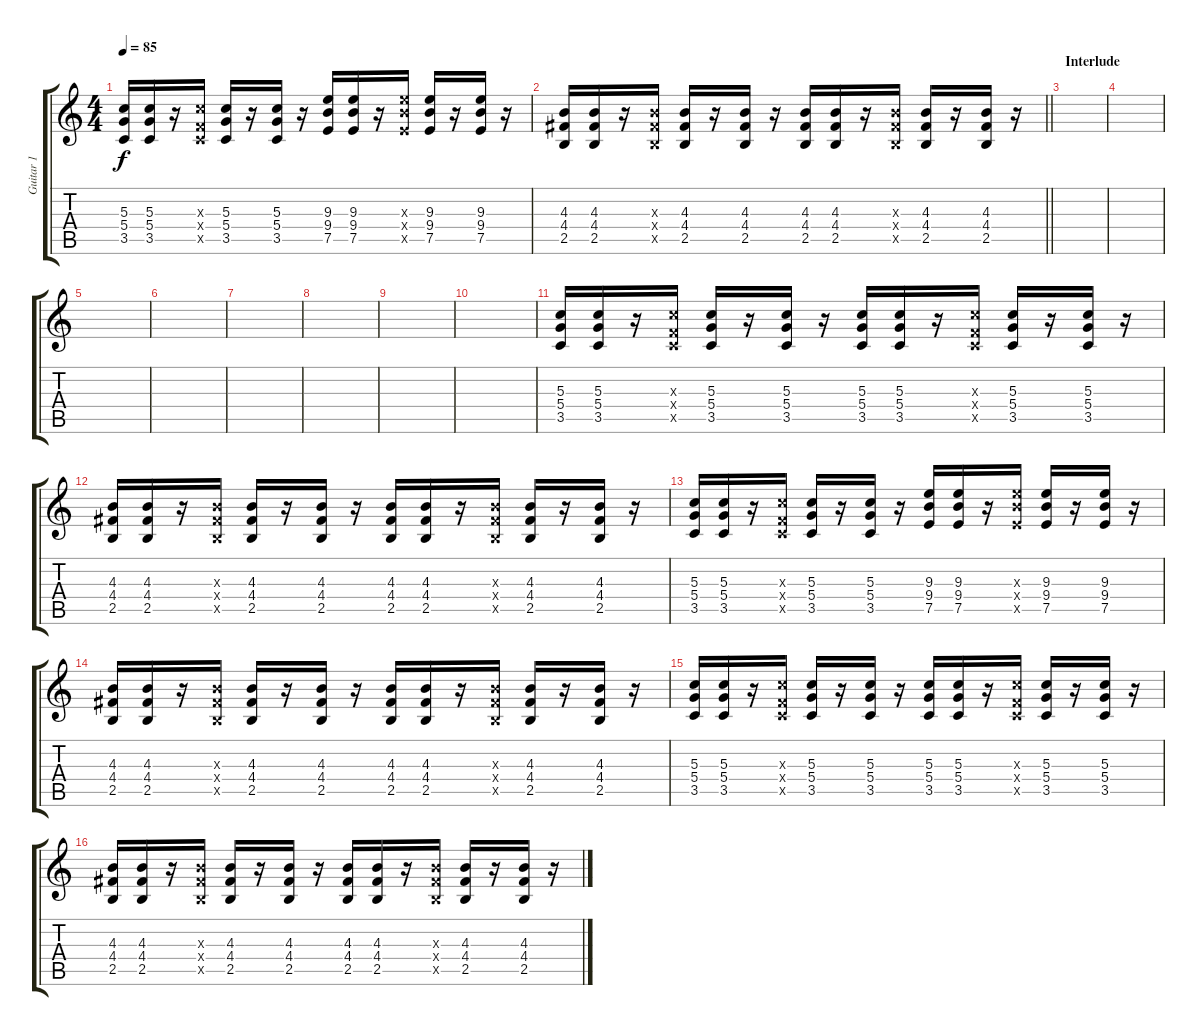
\track ("Guitar 1" "Guitar 1") {instrument distortionguitar}
\staff {score tabs}
\tuning (E4 B3 G3 D3 A2 D2) {hide}
\ts (4 4)
\tempo 85
\clef g2
\ks c
(5.3 5.4 3.5).16{dy f} (5.3 5.4 3.5).16 r.16 (5.3{x} 3.4{x} 3.5{x}).16 (5.3 5.4 3.5).16 r.16 (5.3 5.4 3.5).16 r.16 (9.3 9.4 7.5).16 (9.3 9.4 7.5).16 r.16 (9.3{x} 9.4{x} 7.5{x}).16 (9.3 9.4 7.5).16 r.16 (9.3 9.4 7.5).16 r.16 |
\barLineRight lightlight
(4.3 4.4 2.5).16 (4.3 4.4 2.5).16 r.16 (4.3{x} 4.4{x} 2.5{x}).16 (4.3 4.4 2.5).16 r.16 (4.3 4.4 2.5).16 r.16 (4.3 4.4 2.5).16 (4.3 4.4 2.5).16 r.16 (4.3{x} 4.4{x} 2.5{x}).16 (4.3 4.4 2.5).16 r.16 (4.3 4.4 2.5).16 r.16 |
\section ("" "Interlude")
|
|
|
|
|
|
|
|
(5.3 5.4 3.5).16 (5.3 5.4 3.5).16 r.16 (5.3{x} 3.4{x} 3.5{x}).16 (5.3 5.4 3.5).16 r.16 (5.3 5.4 3.5).16 r.16 (5.3 5.4 3.5).16 (5.3 5.4 3.5).16 r.16 (5.3{x} 3.4{x} 3.5{x}).16 (5.3 5.4 3.5).16 r.16 (5.3 5.4 3.5).16 r.16 |
(4.3 4.4 2.5).16 (4.3 4.4 2.5).16 r.16 (4.3{x} 4.4{x} 2.5{x}).16 (4.3 4.4 2.5).16 r.16 (4.3 4.4 2.5).16 r.16 (4.3 4.4 2.5).16 (4.3 4.4 2.5).16 r.16 (4.3{x} 4.4{x} 2.5{x}).16 (4.3 4.4 2.5).16 r.16 (4.3 4.4 2.5).16 r.16 |
(5.3 5.4 3.5).16 (5.3 5.4 3.5).16 r.16 (5.3{x} 3.4{x} 3.5{x}).16 (5.3 5.4 3.5).16 r.16 (5.3 5.4 3.5).16 r.16 (9.3 9.4 7.5).16 (9.3 9.4 7.5).16 r.16 (9.3{x} 9.4{x} 7.5{x}).16 (9.3 9.4 7.5).16 r.16 (9.3 9.4 7.5).16 r.16 |
(4.3 4.4 2.5).16 (4.3 4.4 2.5).16 r.16 (4.3{x} 4.4{x} 2.5{x}).16 (4.3 4.4 2.5).16 r.16 (4.3 4.4 2.5).16 r.16 (4.3 4.4 2.5).16 (4.3 4.4 2.5).16 r.16 (4.3{x} 4.4{x} 2.5{x}).16 (4.3 4.4 2.5).16 r.16 (4.3 4.4 2.5).16 r.16 |
(5.3 5.4 3.5).16 (5.3 5.4 3.5).16 r.16 (5.3{x} 3.4{x} 3.5{x}).16 (5.3 5.4 3.5).16 r.16 (5.3 5.4 3.5).16 r.16 (5.3 5.4 3.5).16 (5.3 5.4 3.5).16 r.16 (5.3{x} 3.4{x} 3.5{x}).16 (5.3 5.4 3.5).16 r.16 (5.3 5.4 3.5).16 r.16 |
(4.3 4.4 2.5).16 (4.3 4.4 2.5).16 r.16 (4.3{x} 4.4{x} 2.5{x}).16 (4.3 4.4 2.5).16 r.16 (4.3 4.4 2.5).16 r.16 (4.3 4.4 2.5).16 (4.3 4.4 2.5).16 r.16 (4.3{x} 4.4{x} 2.5{x}).16 (4.3 4.4 2.5).16 r.16 (4.3 4.4 2.5).16 r.16
